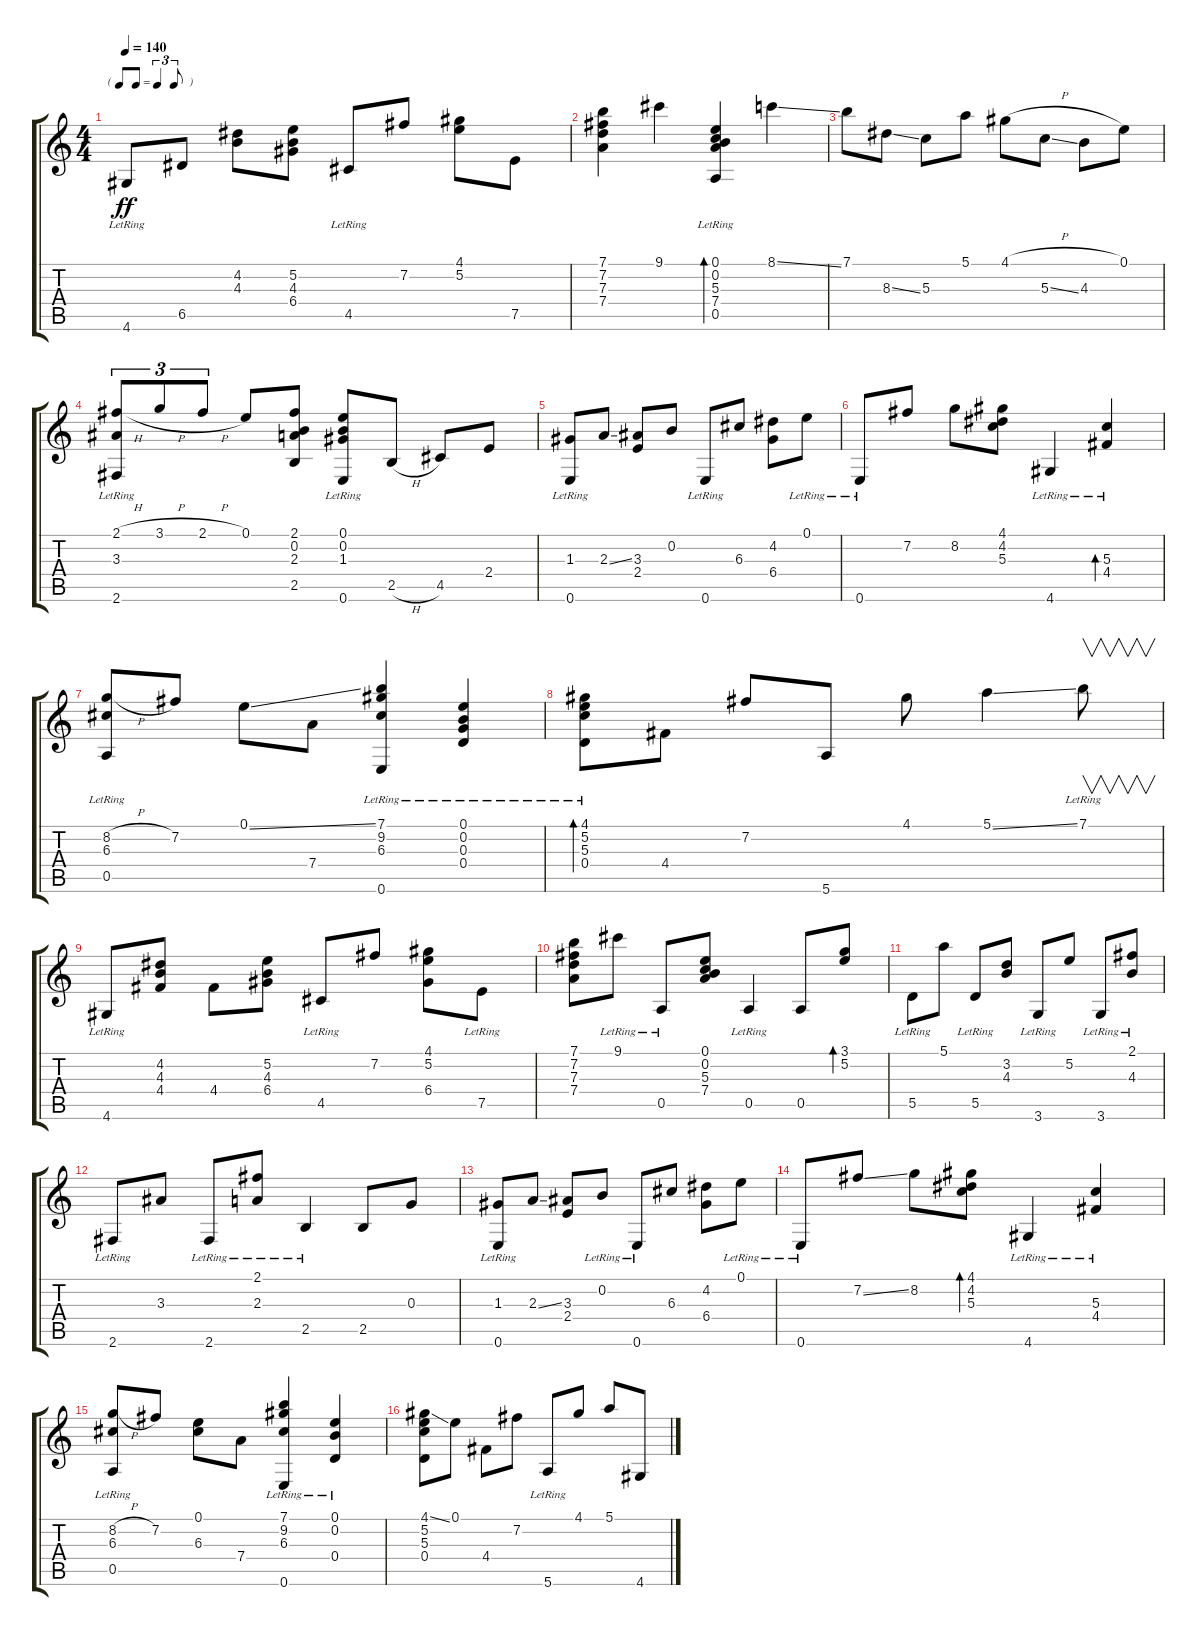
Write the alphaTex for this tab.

\track "" {instrument electricbassfinger}
\staff {score tabs}
\tuning (E4 B3 G3 D3 A2 E2) {hide}
\ts (4 4)
\tf triplet8th
\tempo 140
\clef g2
\ks c
4.6{lr}.8{dy ff} 6.5.8 (4.2 4.3).8 (5.2 4.3 6.4).8 4.5{lr}.8 7.2.8 (4.1 5.2).8 7.5.8 |
(7.1 7.2 7.3 7.4).4 9.1.4 (0.1 0.2 5.3 7.4 0.5{lr}).4{bd 120} 8.1{ss}.4 |
7.1.8 8.3{ss}.8 5.3.8 5.1.8 4.1{h}.8 5.3{ss}.8 4.3.8 0.1.8 |
(2.1{h} 3.3 2.6{lr}).8{tu (3 2)} 3.1{h}.8{tu (3 2)} 2.1{h}.8{tu (3 2)} 0.1.8 (2.1 0.2 2.3 2.5).8 (0.1 0.2 1.3 0.6{lr}).8 2.5{h}.8 4.5.8 2.4.8 |
(1.3 0.6{lr}).8 2.3{ss}.8 (3.3 2.4).8 0.2.8 0.6{lr}.8 6.3.8 (4.2 6.4).8 0.1{lr}.8 |
0.6{lr}.8 7.2.8 8.2.8 (4.1 4.2 5.3).8 4.6{lr}.4 (5.3 4.4{lr}).4{bd 120} |
(8.2{h} 6.3 0.5{lr}).8 7.2.8 0.1{ss}.8 7.4.8 (7.1 9.2 6.3 0.6{lr}).4 (0.1 0.2 0.3 0.4{lr}).4 |
(4.1{lr} 5.2{lr} 5.3{lr} 0.4{lr}).8{bd 120} 4.4.8 7.2.8 5.6.8 4.1.8 5.1{ss}.4 7.1{lr}.8{v} |
4.6{lr}.8 (4.2 4.3 4.4).8 4.4.8 (5.2 4.3 6.4).8 4.5{lr}.8 7.2.8 (4.1 5.2 6.4).8 7.5{lr}.8 |
(7.1 7.2 7.3 7.4).8 9.1{lr}.8 0.5{lr}.8 (0.1 0.2 5.3 7.4).8 0.5{lr}.4 0.5.8 (3.1 5.2).8{bd 120} |
5.5{lr}.8 5.1.8 5.5{lr}.8 (3.2 4.3).8 3.6{lr}.8 5.2.8 3.6{lr}.8 (2.1{lr} 4.3{lr}).8 |
2.6{lr}.8 3.3.8 2.6{lr}.8 (2.1{lr} 2.3).8 2.5{lr}.4 2.5.8 0.3.8 |
(1.3 0.6{lr}).8 2.3{ss}.8 (3.3 2.4).8 0.2{lr}.8 0.6{lr}.8 6.3.8 (4.2 6.4).8 0.1{lr}.8 |
0.6{lr}.8 7.2{ss}.8 8.2.8 (4.1 4.2 5.3).8{bd 120} 4.6{lr}.4 (5.3{lr} 4.4{lr}).4 |
(8.2{h} 6.3 0.5{lr}).8 7.2.8 (0.1 6.3).8 7.4.8 (7.1 9.2 6.3 0.6{lr}).4 (0.1 0.2 0.4{lr}).4 |
(4.1{ss} 5.2 5.3 0.4).8 0.1.8 4.4.8 7.2.8 5.6{lr}.8 4.1.8 5.1.8 4.6.8
